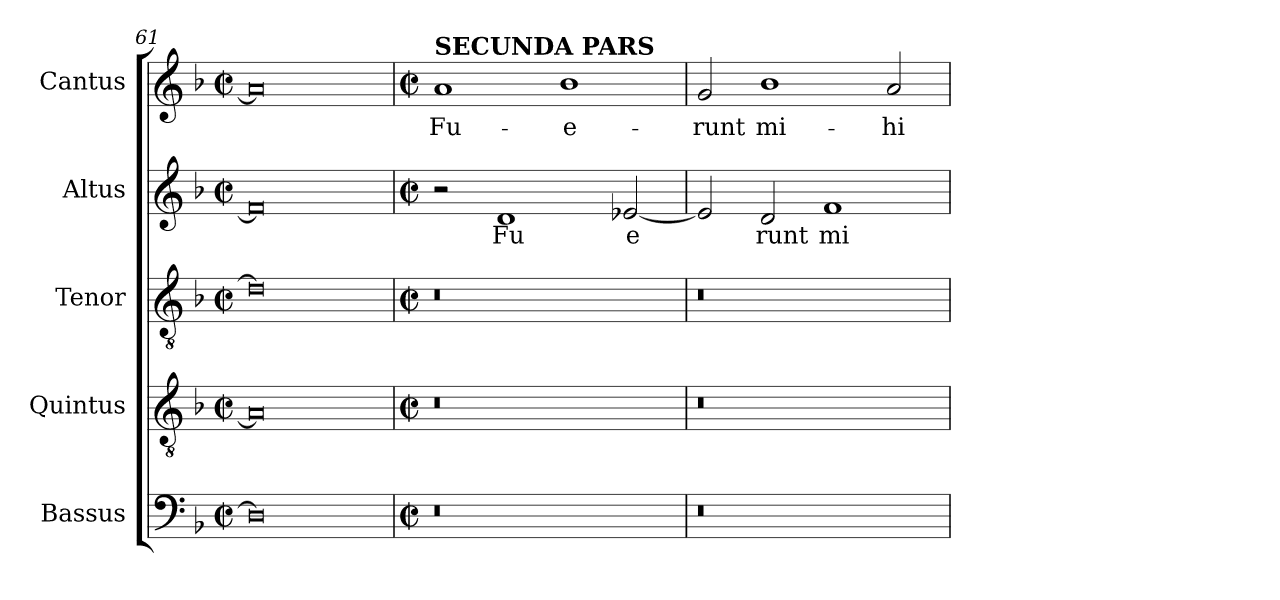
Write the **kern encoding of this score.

**kern	**kern	**kern	**kern	**text	**kern	**text
*part5	*part4	*part3	*part2	*part2	*part1	*part1
*staff5	*staff4	*staff3	*staff2	*staff2	*staff1	*staff1
*I"Bassus	*I"Quintus	*I"Tenor	*I"Altus	*	*I"Cantus	*
*clefF4	*clefGv2	*clefGv2	*clefG2	*	*clefG2	*
*k[b-]	*k[b-]	*k[b-]	*k[b-]	*	*k[b-]	*
*F:	*F:	*F:	*F:	*	*F:	*
*M2/2	*M2/2	*M2/2	*M2/2	*	*M2/2	*
*met(c|)	*met(c|)	*met(c|)	*met(c|)	*	*met(c|)	*
=61	=61	=61	=61	=61	=61	=61
0D]	0A]	0d]	0f#]	.	0a]	.
!!LO:LB:g=z
=62	=62	=62	=62	=62!	=62!	=62!
*M2/2	*M2/2	*M2/2	*M2/2	*	*M2/2	*
*met(c|)	*met(c|)	*met(c|)	*met(c|)	*	*met(c|)	*
!	!	!	!	!	!LO:TX:a:B:t=SECUNDA PARS	!
!	!	!	!	!	!	!LO:LY:b:cj
0r	0r	0r	2r	.	1a	Fu-
!	!	!	!	!LO:LY:b:cj	!	!
.	.	.	1d	Fu	.	.
!	!	!	!	!	!	!LO:LY:b:cj
.	.	.	.	.	1b-	-e-
!	!	!	!	!LO:LY:b:cj	!	!
.	.	.	[<2e-X/	e	.	.
=63	=63	=63	=63	=63	=63	=63
!	!	!	!	!	!	!LO:LY:b:cj
0r	0r	0r	2e-/]	.	2g/	-runt
!	!	!	!	!LO:LY:b:cj	!	!LO:LY:b:cj
.	.	.	2d/	runt	1b-	mi-
!	!	!	!	!LO:LY:b:cj	!	!
.	.	.	1f	mi	.	.
!	!	!	!	!	!	!LO:LY:b:cj
.	.	.	.	.	2a/	-hi
=	=	=	=	=	=	=
*-	*-	*-	*-	*-	*-	*-
